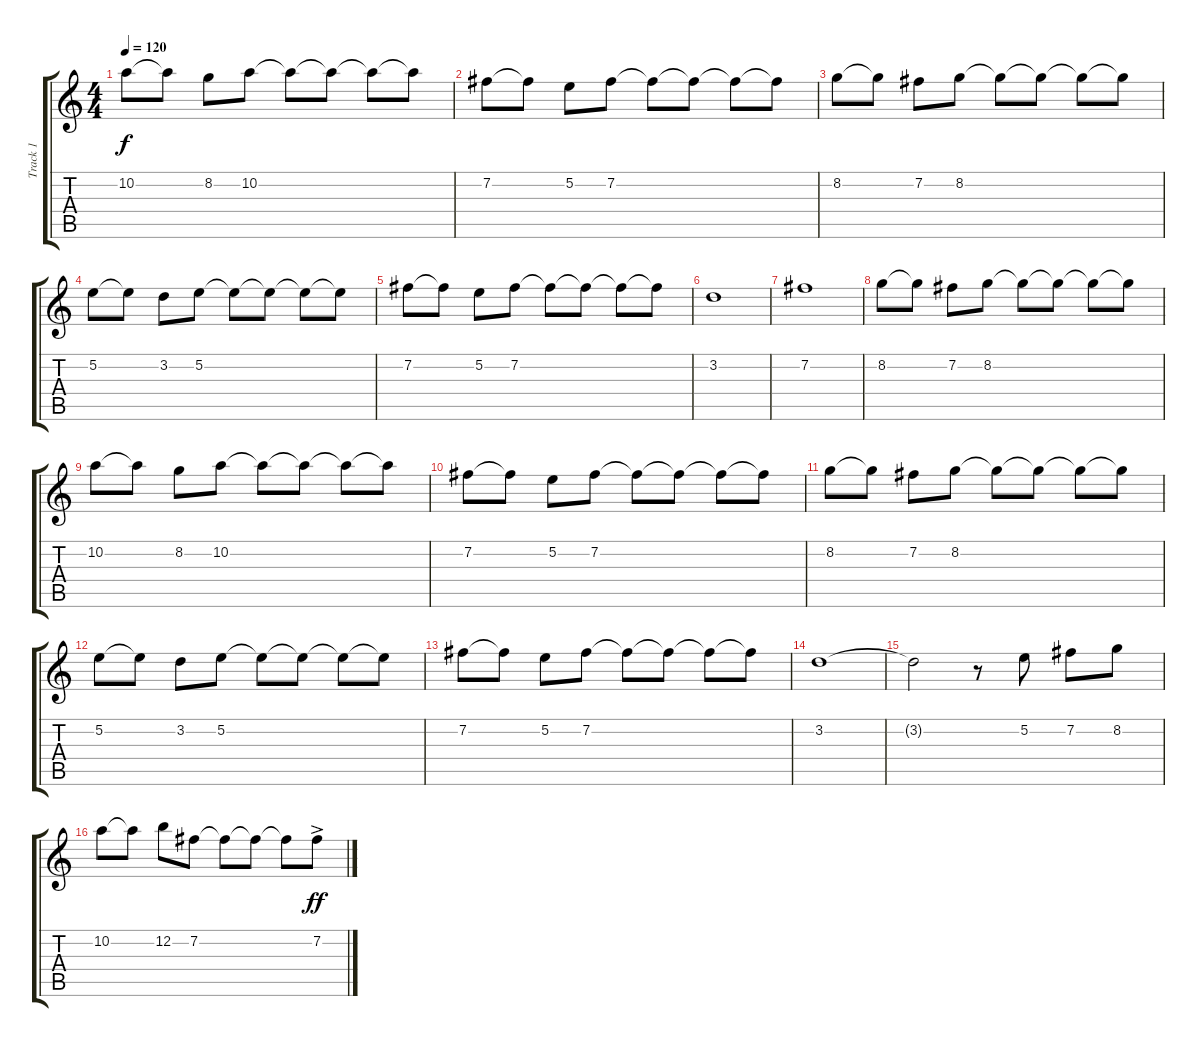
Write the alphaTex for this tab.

\track ("Track 1" "Track 1") {instrument acousticguitarsteel}
\staff {score tabs}
\tuning (E4 B3 G3 D3 A2 E2) {hide}
\ts (4 4)
\tempo 120
\clef g2
\ks c
10.2.8{dy f} 10.2{t}.8 8.2.8 10.2.8 10.2{t}.8 10.2{t}.8 10.2{t}.8 10.2{t}.8 |
7.2.8 7.2{t}.8 5.2.8 7.2.8 7.2{t}.8 7.2{t}.8 7.2{t}.8 7.2{t}.8 |
8.2.8 8.2{t}.8 7.2.8 8.2.8 8.2{t}.8 8.2{t}.8 8.2{t}.8 8.2{t}.8 |
5.2.8 5.2{t}.8 3.2.8 5.2.8 5.2{t}.8 5.2{t}.8 5.2{t}.8 5.2{t}.8 |
7.2.8 7.2{t}.8 5.2.8 7.2.8 7.2{t}.8 7.2{t}.8 7.2{t}.8 7.2{t}.8 |
3.2.1 |
7.2.1 |
8.2.8 8.2{t}.8 7.2.8 8.2.8 8.2{t}.8 8.2{t}.8 8.2{t}.8 8.2{t}.8 |
10.2.8 10.2{t}.8 8.2.8 10.2.8 10.2{t}.8 10.2{t}.8 10.2{t}.8 10.2{t}.8 |
7.2.8 7.2{t}.8 5.2.8 7.2.8 7.2{t}.8 7.2{t}.8 7.2{t}.8 7.2{t}.8 |
8.2.8 8.2{t}.8 7.2.8 8.2.8 8.2{t}.8 8.2{t}.8 8.2{t}.8 8.2{t}.8 |
5.2.8 5.2{t}.8 3.2.8 5.2.8 5.2{t}.8 5.2{t}.8 5.2{t}.8 5.2{t}.8 |
7.2.8 7.2{t}.8 5.2.8 7.2.8 7.2{t}.8 7.2{t}.8 7.2{t}.8 7.2{t}.8 |
3.2.1 |
3.2{t}.2 r.8 5.2.8 7.2.8 8.2.8 |
10.2.8 10.2{t}.8 12.2.8 7.2.8 7.2{t}.8 7.2{t}.8 7.2{t}.8 7.2{ac}.8{dy ff}
